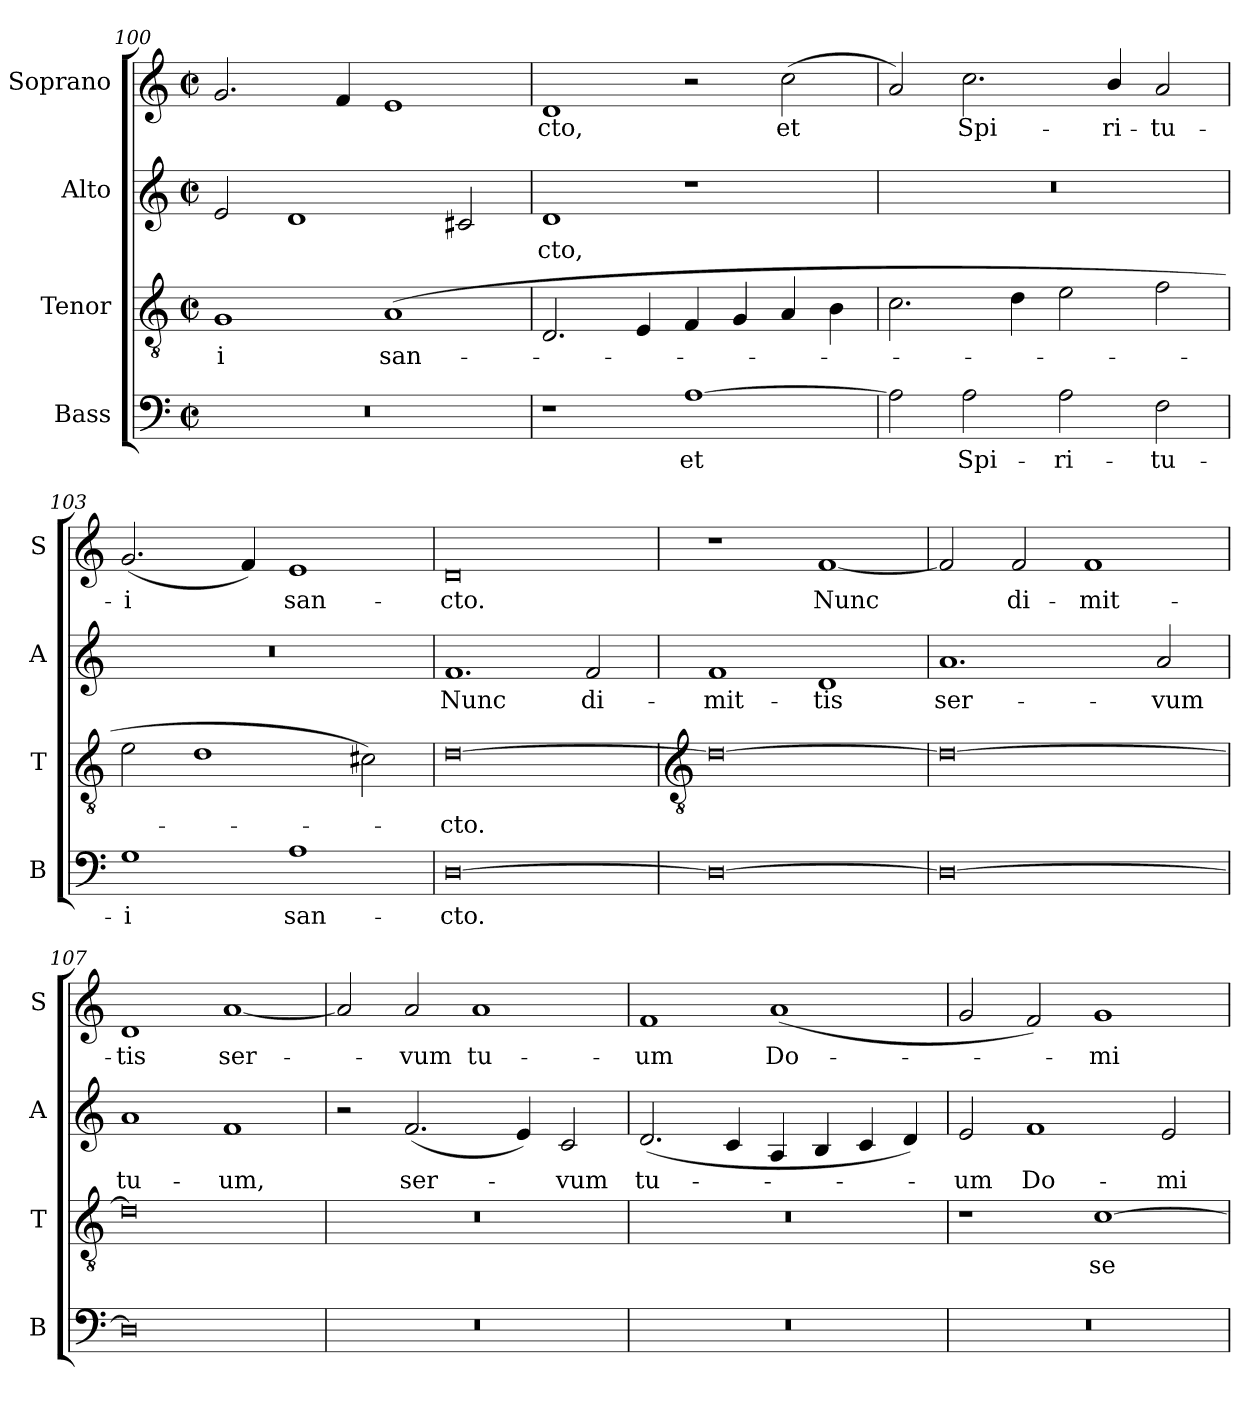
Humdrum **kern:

**kern	**text	**kern	**text	**kern	**text	**kern	**text
*part4	*part4	*part3	*part3	*part2	*part2	*part1	*part1
*staff4	*staff4	*staff3	*staff3	*staff2	*staff2	*staff1	*staff1
*I"Bass	*	*I"Tenor	*	*I"Alto	*	*I"Soprano	*
*I'B	*	*I'T	*	*I'A	*	*I'S	*
*clefF4	*	*clefGv2	*	*clefG2	*	*clefG2	*
*k[]	*	*k[]	*	*k[]	*	*k[]	*
*C:	*	*C:	*	*C:	*	*C:	*
*M4/2	*	*M4/2	*	*M4/2	*	*M4/2	*
*met(c|)	*	*met(c|)	*	*met(c|)	*	*met(c|)	*
=100	=100	=100	=100	=100	=100	=100	=100
!	!	!	!LO:LY:b	!	!	!	!
0r	.	1G	-i	2e	.	2.g	.
.	.	.	.	1d	.	.	.
.	.	.	.	.	.	4f	.
!	!	!	!LO:LY:b	!	!	!	!
.	.	(>1A	san-	.	.	1e	.
.	.	.	.	2c#X	.	.	.
=101	=101	=101	=101	=101	=101	=101	=101
!	!	!	!	!	!LO:LY:b	!	!LO:LY:b
1r	.	2.D	.	1d	cto,	1d	cto,
.	.	4E	.	.	.	.	.
!	!LO:LY:b	!	!	!	!	!	!
[1A	et	4F	.	1r	.	2r	.
.	.	4G	.	.	.	.	.
!	!	!	!	!	!	!	!LO:LY:b
.	.	4A	.	.	.	(<2cc	et
.	.	4B	.	.	.	.	.
=102	=102	=102	=102	=102	=102	=102	=102
2A]	.	2.c	.	0r	.	2a)	.
!	!LO:LY:b	!	!	!	!	!	!LO:LY:b
2A	Spi-	.	.	.	.	2.cc	Spi-
.	.	4d	.	.	.	.	.
!	!LO:LY:b	!	!	!	!	!	!
2A	-ri-	2e	.	.	.	.	.
!	!	!	!	!	!	!	!LO:LY:b
.	.	.	.	.	.	4b/	-ri-
!	!LO:LY:b	!	!	!	!	!	!LO:LY:b
2F	-tu-	2f	.	.	.	2a	-tu-
=103	=103	=103	=103	=103	=103	=103	=103
!	!LO:LY:b	!	!	!	!	!	!LO:LY:b
1G	-i	2e	.	0r	.	(<2.g	-i
.	.	1d	.	.	.	.	.
.	.	.	.	.	.	4f)	.
!	!LO:LY:b	!	!	!	!	!	!LO:LY:b
1A	san-	.	.	.	.	1e	san-
.	.	2c#X)	.	.	.	.	.
=104	=104	=104	=104	=104	=104	=104	=104
!	!LO:LY:b	!	!LO:LY:b	!	!LO:LY:b	!	!LO:LY:b
[0D	-cto.	[0d	cto.	1.f	Nunc	0d	-cto.
!	!	!	!	!	!LO:LY:b	!	!
.	.	.	.	2f	di-	.	.
!!LO:LB:g=z
=105	=105	=105	=105	=105	=105	=105	=105
*	*	*clefGv2	*	*	*	*	*
!	!	!	!	!	!LO:LY:b	!	!
0D_	.	0d_	.	1f	-mit-	1r	.
!	!	!	!	!	!LO:LY:b	!	!LO:LY:b
.	.	.	.	1d	-tis	[1f	Nunc
=106	=106	=106	=106	=106	=106	=106	=106
!	!	!	!	!	!LO:LY:b	!	!
0D_	.	0d_	.	1.a	ser-	2f]	.
!	!	!	!	!	!	!	!LO:LY:b
.	.	.	.	.	.	2f	di-
!	!	!	!	!	!	!	!LO:LY:b
.	.	.	.	.	.	1f	-mit-
!	!	!	!	!	!LO:LY:b	!	!
.	.	.	.	2a	-vum	.	.
=107	=107	=107	=107	=107	=107	=107	=107
!	!	!	!	!	!LO:LY:b	!	!LO:LY:b
0D]	.	0d]	.	1a	tu-	1d	-tis
!	!	!	!	!	!LO:LY:b	!	!LO:LY:b
.	.	.	.	1f	-um,	[1a	ser-
=108	=108	=108	=108	=108	=108	=108	=108
0r	.	0r	.	2r	.	2a]	.
!	!	!	!	!	!LO:LY:b	!	!LO:LY:b
.	.	.	.	(<2.f	ser-	2a	vum
!	!	!	!	!	!	!	!LO:LY:b
.	.	.	.	.	.	1a	tu-
.	.	.	.	4e)	.	.	.
!	!	!	!	!	!LO:LY:b	!	!
.	.	.	.	2c	vum	.	.
=109	=109	=109	=109	=109	=109	=109	=109
!	!	!	!	!	!LO:LY:b	!	!LO:LY:b
0r	.	0r	.	(<2.d	tu-	1f	-um
.	.	.	.	4c	.	.	.
!	!	!	!	!	!	!	!LO:LY:b
.	.	.	.	4A	.	(<1a	Do-
.	.	.	.	4B	.	.	.
.	.	.	.	4c	.	.	.
.	.	.	.	4d)	.	.	.
=110	=110	=110	=110	=110	=110	=110	=110
!	!	!	!	!	!LO:LY:b	!	!
0r	.	1r	.	2e	um	2g	.
!	!	!	!	!	!LO:LY:b	!	!
.	.	.	.	1f	Do-	2f)	.
!	!	!	!LO:LY:b	!	!	!	!LO:LY:b
.	.	[1c	se-	.	.	1g	mi-
!	!	!	!	!	!LO:LY:b	!	!
.	.	.	.	2e	-mi-	.	.
=	=	=	=	=	=	=	=
*-	*-	*-	*-	*-	*-	*-	*-
